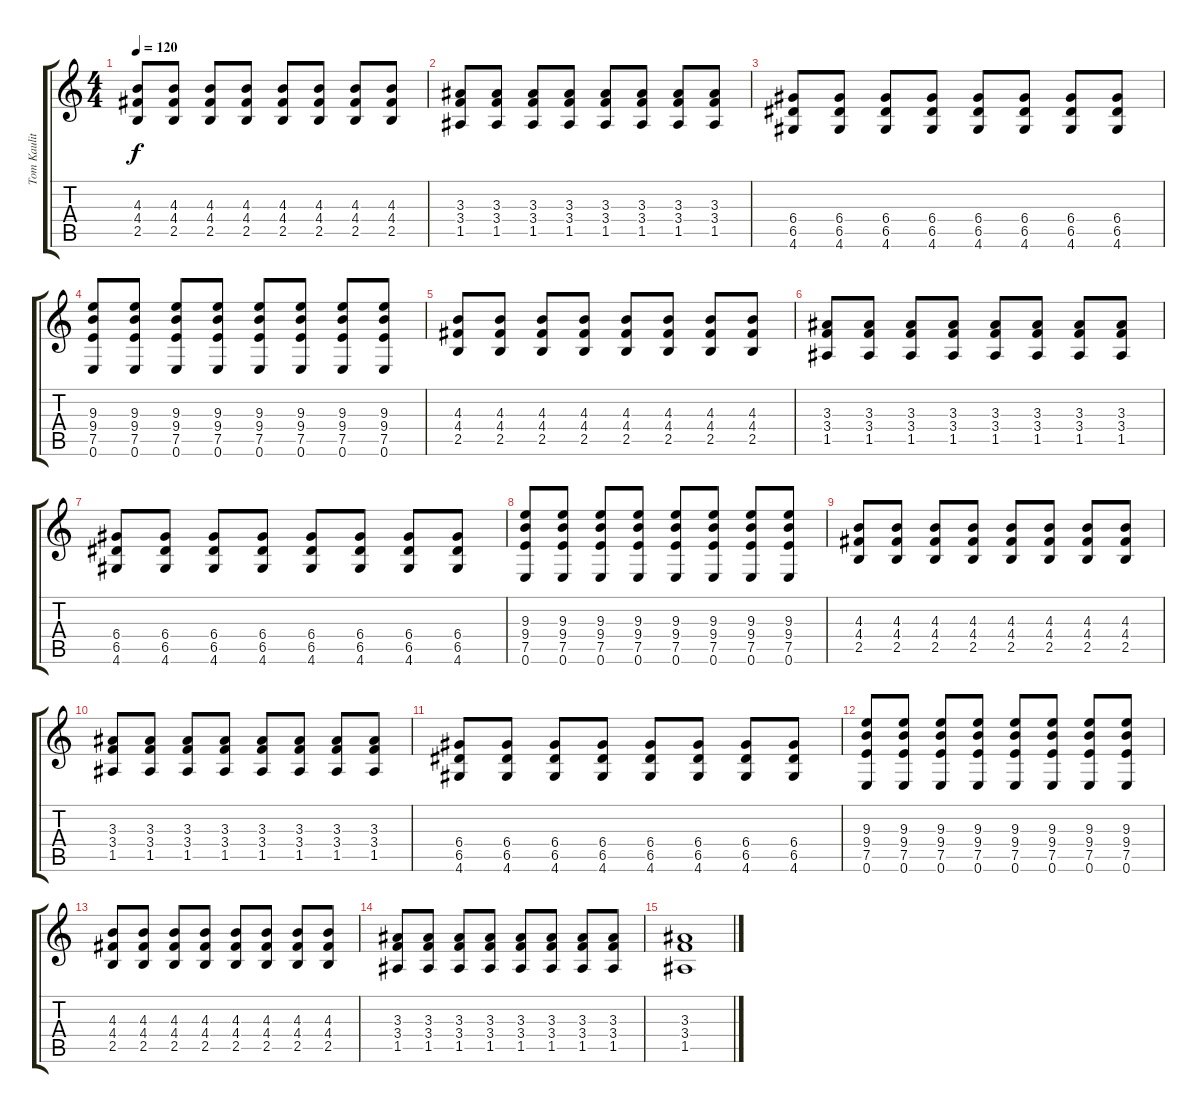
\track ("Tom Kaulitz" "Tom Kaulit") {instrument distortionguitar}
\staff {score tabs}
\tuning (E4 B3 G3 D3 A2 E2) {hide}
\ts (4 4)
\tempo 120
\clef g2
\ks c
(4.3 4.4 2.5).8{dy f} (4.3 4.4 2.5).8 (4.3 4.4 2.5).8 (4.3 4.4 2.5).8 (4.3 4.4 2.5).8 (4.3 4.4 2.5).8 (4.3 4.4 2.5).8 (4.3 4.4 2.5).8 |
(3.3 3.4 1.5).8 (3.3 3.4 1.5).8 (3.3 3.4 1.5).8 (3.3 3.4 1.5).8 (3.3 3.4 1.5).8 (3.3 3.4 1.5).8 (3.3 3.4 1.5).8 (3.3 3.4 1.5).8 |
(6.4 6.5 4.6).8 (6.4 6.5 4.6).8 (6.4 6.5 4.6).8 (6.4 6.5 4.6).8 (6.4 6.5 4.6).8 (6.4 6.5 4.6).8 (6.4 6.5 4.6).8 (6.4 6.5 4.6).8 |
(9.3 9.4 7.5 0.6).8 (9.3 9.4 7.5 0.6).8 (9.3 9.4 7.5 0.6).8 (9.3 9.4 7.5 0.6).8 (9.3 9.4 7.5 0.6).8 (9.3 9.4 7.5 0.6).8 (9.3 9.4 7.5 0.6).8 (9.3 9.4 7.5 0.6).8 |
(4.3 4.4 2.5).8 (4.3 4.4 2.5).8 (4.3 4.4 2.5).8 (4.3 4.4 2.5).8 (4.3 4.4 2.5).8 (4.3 4.4 2.5).8 (4.3 4.4 2.5).8 (4.3 4.4 2.5).8 |
(3.3 3.4 1.5).8 (3.3 3.4 1.5).8 (3.3 3.4 1.5).8 (3.3 3.4 1.5).8 (3.3 3.4 1.5).8 (3.3 3.4 1.5).8 (3.3 3.4 1.5).8 (3.3 3.4 1.5).8 |
(6.4 6.5 4.6).8 (6.4 6.5 4.6).8 (6.4 6.5 4.6).8 (6.4 6.5 4.6).8 (6.4 6.5 4.6).8 (6.4 6.5 4.6).8 (6.4 6.5 4.6).8 (6.4 6.5 4.6).8 |
(9.3 9.4 7.5 0.6).8 (9.3 9.4 7.5 0.6).8 (9.3 9.4 7.5 0.6).8 (9.3 9.4 7.5 0.6).8 (9.3 9.4 7.5 0.6).8 (9.3 9.4 7.5 0.6).8 (9.3 9.4 7.5 0.6).8 (9.3 9.4 7.5 0.6).8 |
(4.3 4.4 2.5).8 (4.3 4.4 2.5).8 (4.3 4.4 2.5).8 (4.3 4.4 2.5).8 (4.3 4.4 2.5).8 (4.3 4.4 2.5).8 (4.3 4.4 2.5).8 (4.3 4.4 2.5).8 |
(3.3 3.4 1.5).8 (3.3 3.4 1.5).8 (3.3 3.4 1.5).8 (3.3 3.4 1.5).8 (3.3 3.4 1.5).8 (3.3 3.4 1.5).8 (3.3 3.4 1.5).8 (3.3 3.4 1.5).8 |
(6.4 6.5 4.6).8 (6.4 6.5 4.6).8 (6.4 6.5 4.6).8 (6.4 6.5 4.6).8 (6.4 6.5 4.6).8 (6.4 6.5 4.6).8 (6.4 6.5 4.6).8 (6.4 6.5 4.6).8 |
(9.3 9.4 7.5 0.6).8 (9.3 9.4 7.5 0.6).8 (9.3 9.4 7.5 0.6).8 (9.3 9.4 7.5 0.6).8 (9.3 9.4 7.5 0.6).8 (9.3 9.4 7.5 0.6).8 (9.3 9.4 7.5 0.6).8 (9.3 9.4 7.5 0.6).8 |
(4.3 4.4 2.5).8 (4.3 4.4 2.5).8 (4.3 4.4 2.5).8 (4.3 4.4 2.5).8 (4.3 4.4 2.5).8 (4.3 4.4 2.5).8 (4.3 4.4 2.5).8 (4.3 4.4 2.5).8 |
(3.3 3.4 1.5).8 (3.3 3.4 1.5).8 (3.3 3.4 1.5).8 (3.3 3.4 1.5).8 (3.3 3.4 1.5).8 (3.3 3.4 1.5).8 (3.3 3.4 1.5).8 (3.3 3.4 1.5).8 |
(3.3 3.4 1.5).1
